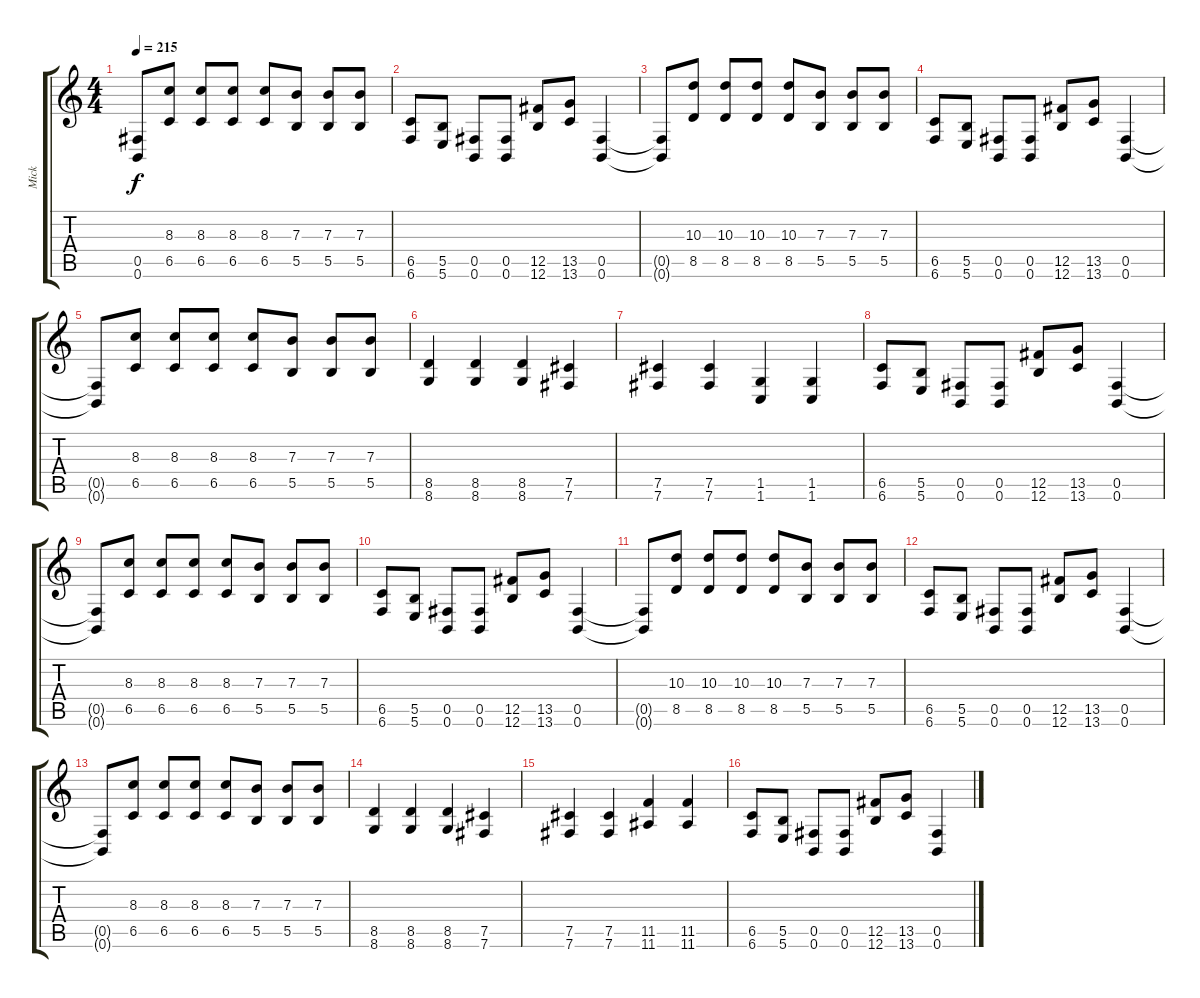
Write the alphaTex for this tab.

\track ("Mick" "Mick") {instrument distortionguitar}
\staff {score tabs}
\tuning (Db4 Ab3 E3 B2 Gb2 B1) {hide}
\ts (4 4)
\tempo 215
\clef g2
\ks c
(0.5{t} 0.6{t}).8{dy f} (8.3 6.5).8 (8.3 6.5).8 (8.3 6.5).8 (8.3 6.5).8 (7.3 5.5).8 (7.3 5.5).8 (7.3 5.5).8 |
(6.5 6.6).8 (5.5 5.6).8 (0.5 0.6).8 (0.5 0.6).8 (12.5 12.6).8 (13.5 13.6).8 (0.5 0.6).4 |
(0.5{t} 0.6{t}).8 (10.3 8.5).8 (10.3 8.5).8 (10.3 8.5).8 (10.3 8.5).8 (7.3 5.5).8 (7.3 5.5).8 (7.3 5.5).8 |
(6.5 6.6).8 (5.5 5.6).8 (0.5 0.6).8 (0.5 0.6).8 (12.5 12.6).8 (13.5 13.6).8 (0.5 0.6).4 |
(0.5{t} 0.6{t}).8 (8.3 6.5).8 (8.3 6.5).8 (8.3 6.5).8 (8.3 6.5).8 (7.3 5.5).8 (7.3 5.5).8 (7.3 5.5).8 |
(8.5 8.6).4 (8.5 8.6).4 (8.5 8.6).4 (7.5 7.6).4 |
(7.5 7.6).4 (7.5 7.6).4 (1.5 1.6).4 (1.5 1.6).4 |
(6.5 6.6).8 (5.5 5.6).8 (0.5 0.6).8 (0.5 0.6).8 (12.5 12.6).8 (13.5 13.6).8 (0.5 0.6).4 |
(0.5{t} 0.6{t}).8 (8.3 6.5).8 (8.3 6.5).8 (8.3 6.5).8 (8.3 6.5).8 (7.3 5.5).8 (7.3 5.5).8 (7.3 5.5).8 |
(6.5 6.6).8 (5.5 5.6).8 (0.5 0.6).8 (0.5 0.6).8 (12.5 12.6).8 (13.5 13.6).8 (0.5 0.6).4 |
(0.5{t} 0.6{t}).8 (10.3 8.5).8 (10.3 8.5).8 (10.3 8.5).8 (10.3 8.5).8 (7.3 5.5).8 (7.3 5.5).8 (7.3 5.5).8 |
(6.5 6.6).8 (5.5 5.6).8 (0.5 0.6).8 (0.5 0.6).8 (12.5 12.6).8 (13.5 13.6).8 (0.5 0.6).4 |
(0.5{t} 0.6{t}).8 (8.3 6.5).8 (8.3 6.5).8 (8.3 6.5).8 (8.3 6.5).8 (7.3 5.5).8 (7.3 5.5).8 (7.3 5.5).8 |
(8.5 8.6).4 (8.5 8.6).4 (8.5 8.6).4 (7.5 7.6).4 |
(7.5 7.6).4 (7.5 7.6).4 (11.5 11.6).4 (11.5 11.6).4 |
(6.5 6.6).8 (5.5 5.6).8 (0.5 0.6).8 (0.5 0.6).8 (12.5 12.6).8 (13.5 13.6).8 (0.5 0.6).4
